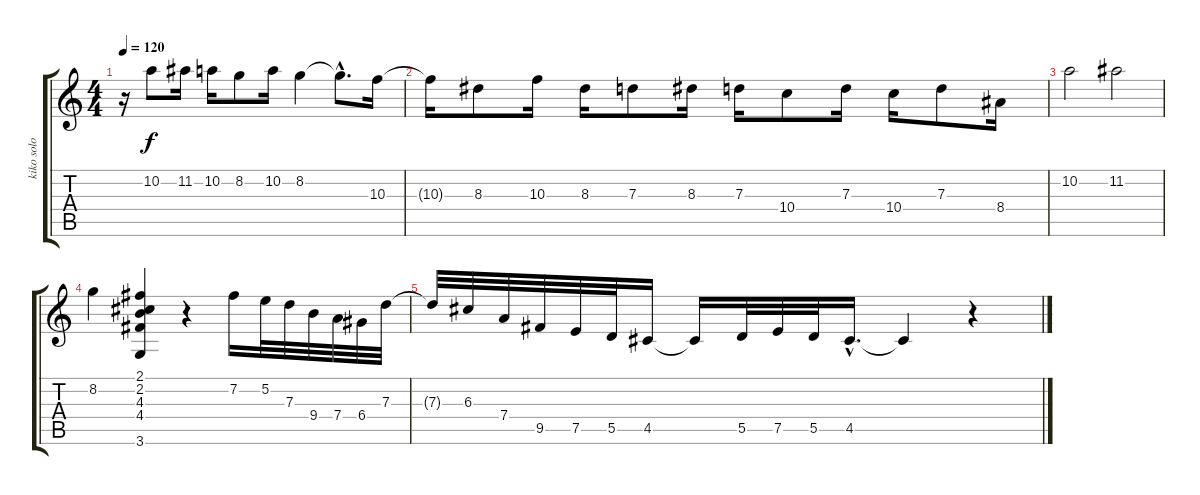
\track ("kiko solo" "kiko solo") {instrument acousticguitarnylon}
\staff {score tabs}
\tuning (E4 B3 G3 D3 A2 E2) {hide}
\ts (4 4)
\tempo 120
\clef g2
\ks c
r.16{dy f} 10.2.8 11.2.16 10.2.16 8.2.8 10.2.16 8.2.4 8.2{hac t}.8{d} 10.3.16 |
10.3{t}.16 8.3.8 10.3.16 8.3.16 7.3.8 8.3.16 7.3.16 10.4.8 7.3.16 10.4.16 7.3.8 8.4.16 |
10.2.2 11.2.2 |
8.2.4 (2.1 2.2 4.3 4.4 3.6).4 r.4 7.2.16 5.2.32 7.3.32 9.4.32 7.4.32 6.4.32 7.3.32 |
7.3{t}.32 6.3.32 7.4.32 9.5.32 7.5.32 5.5.32 4.5.16 4.5{t}.16 5.5.32 7.5.32 5.5.32 4.5{hac}.16{d} 4.5{t}.4 r.4
